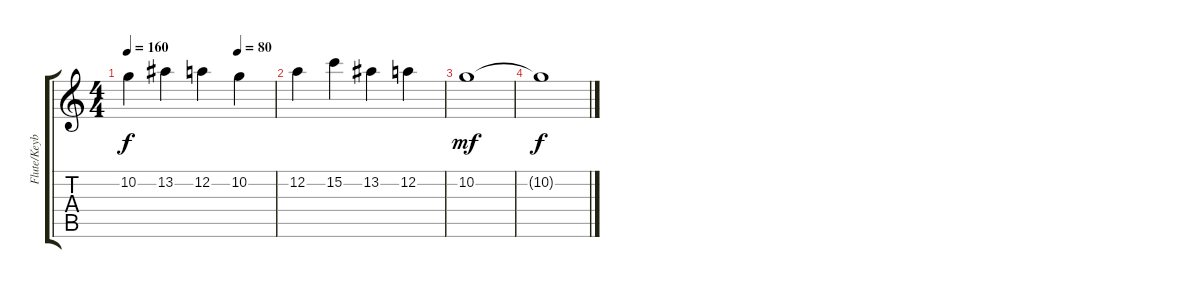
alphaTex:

\track ("Flute/Keyboards I" "Flute/Keyb") {instrument flute}
\staff {score tabs}
\tuning (D5 A4 F4 C4 G3 D3) {hide}
\ts (4 4)
\tempo 160
\tempo (80 0.75)
\clef g2
\ks c
10.2.4{dy f} 13.2.4 12.2.4 10.2.4 |
12.2.4 15.2.4 13.2.4 12.2.4 |
10.2.1{dy mf} |
10.2{t}.1{dy f}
